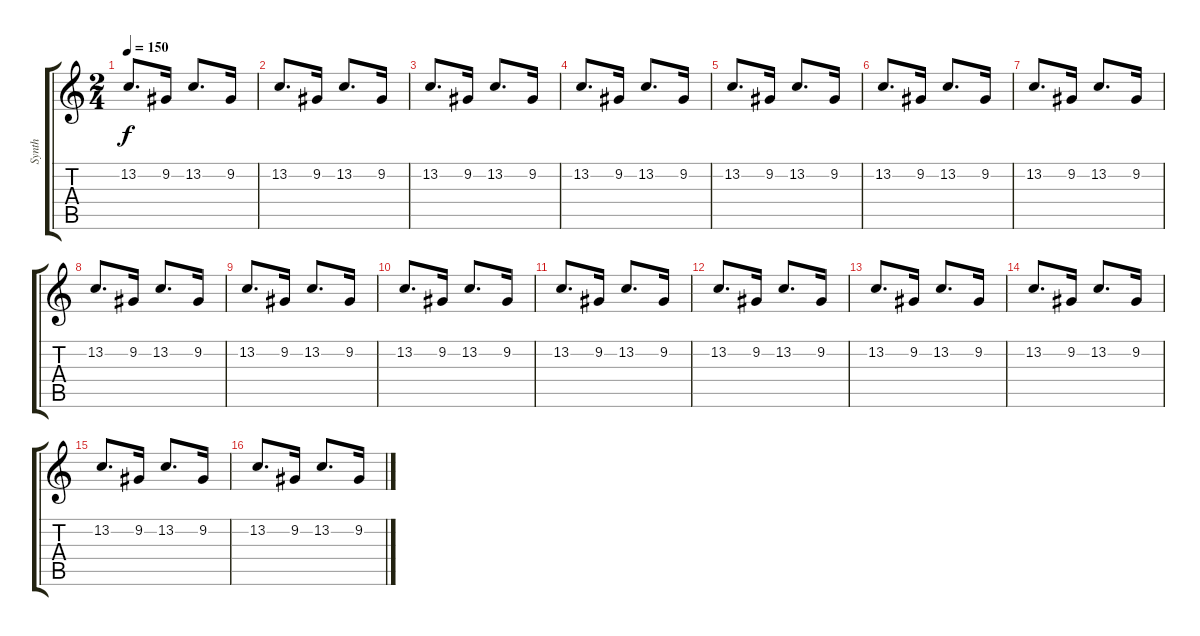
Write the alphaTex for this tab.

\track ("Synth" "Synth") {instrument fx3crystal}
\staff {score tabs}
\tuning (E4 B3 G3 D3 A2 E2) {hide}
\ts (2 4)
\tempo 150
\clef g2
\ks c
13.2.8{d dy f} 9.2.16 13.2.8{d} 9.2.16 |
13.2.8{d} 9.2.16 13.2.8{d} 9.2.16 |
13.2.8{d} 9.2.16 13.2.8{d} 9.2.16 |
13.2.8{d} 9.2.16 13.2.8{d} 9.2.16 |
13.2.8{d} 9.2.16 13.2.8{d} 9.2.16 |
13.2.8{d} 9.2.16 13.2.8{d} 9.2.16 |
13.2.8{d} 9.2.16 13.2.8{d} 9.2.16 |
13.2.8{d} 9.2.16 13.2.8{d} 9.2.16 |
13.2.8{d} 9.2.16 13.2.8{d} 9.2.16 |
13.2.8{d} 9.2.16 13.2.8{d} 9.2.16 |
13.2.8{d} 9.2.16 13.2.8{d} 9.2.16 |
13.2.8{d} 9.2.16 13.2.8{d} 9.2.16 |
13.2.8{d} 9.2.16 13.2.8{d} 9.2.16 |
13.2.8{d} 9.2.16 13.2.8{d} 9.2.16 |
13.2.8{d} 9.2.16 13.2.8{d} 9.2.16 |
13.2.8{d} 9.2.16 13.2.8{d} 9.2.16
